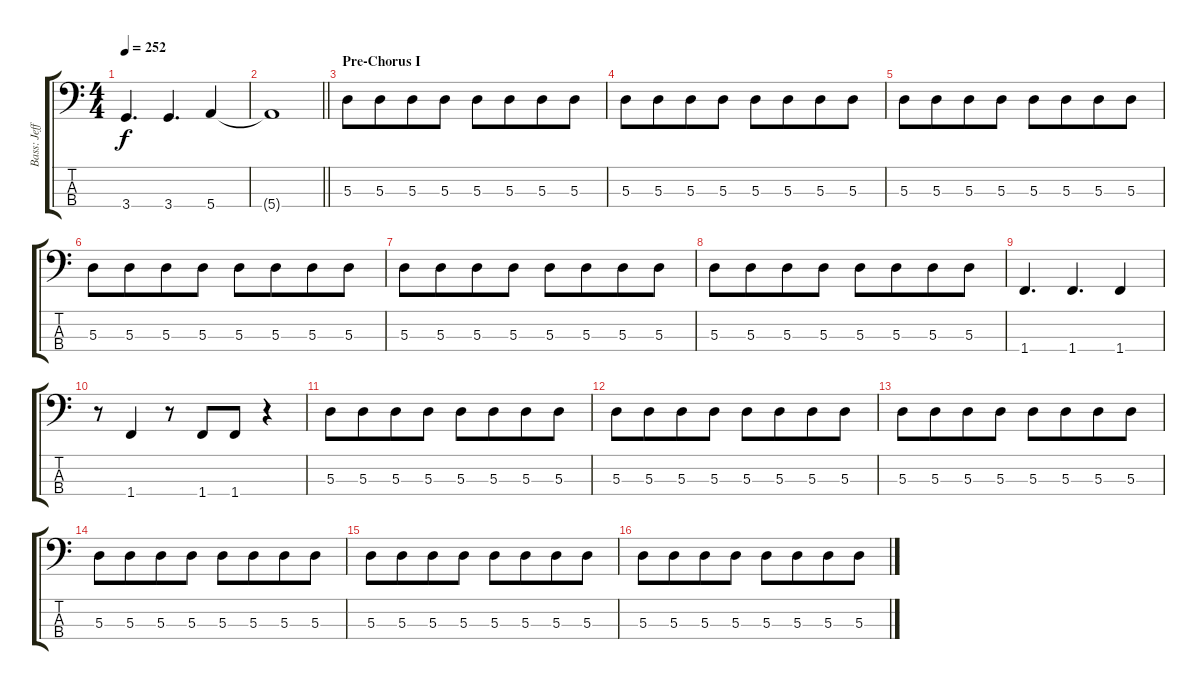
\track ("Bass: Jeff" "Bass: Jeff") {instrument electricbassfinger}
\staff {score tabs}
\tuning (G2 D2 A1 E1) {hide}
\ts (4 4)
\tempo 252
\clef f4
\ks c
3.4.4{d dy f} 3.4.4{d} 5.4.4 |
\barLineRight lightlight
5.4{t}.1 |
\section ("" "Pre-Chorus I")
5.3.8 5.3.8{beam merge} 5.3.8 5.3.8 5.3.8 5.3.8{beam merge} 5.3.8 5.3.8 |
5.3.8 5.3.8{beam merge} 5.3.8 5.3.8 5.3.8 5.3.8{beam merge} 5.3.8 5.3.8 |
5.3.8 5.3.8{beam merge} 5.3.8 5.3.8 5.3.8 5.3.8{beam merge} 5.3.8 5.3.8 |
5.3.8 5.3.8{beam merge} 5.3.8 5.3.8 5.3.8 5.3.8{beam merge} 5.3.8 5.3.8 |
5.3.8 5.3.8{beam merge} 5.3.8 5.3.8 5.3.8 5.3.8{beam merge} 5.3.8 5.3.8 |
5.3.8 5.3.8{beam merge} 5.3.8 5.3.8 5.3.8 5.3.8{beam merge} 5.3.8 5.3.8 |
1.4.4{d} 1.4.4{d} 1.4.4 |
r.8 1.4.4 r.8 1.4.8 1.4.8 r.4 |
5.3.8 5.3.8{beam merge} 5.3.8 5.3.8 5.3.8 5.3.8{beam merge} 5.3.8 5.3.8 |
5.3.8 5.3.8{beam merge} 5.3.8 5.3.8 5.3.8 5.3.8{beam merge} 5.3.8 5.3.8 |
5.3.8 5.3.8{beam merge} 5.3.8 5.3.8 5.3.8 5.3.8{beam merge} 5.3.8 5.3.8 |
5.3.8 5.3.8{beam merge} 5.3.8 5.3.8 5.3.8 5.3.8{beam merge} 5.3.8 5.3.8 |
5.3.8 5.3.8{beam merge} 5.3.8 5.3.8 5.3.8 5.3.8{beam merge} 5.3.8 5.3.8 |
5.3.8 5.3.8{beam merge} 5.3.8 5.3.8 5.3.8 5.3.8{beam merge} 5.3.8 5.3.8
